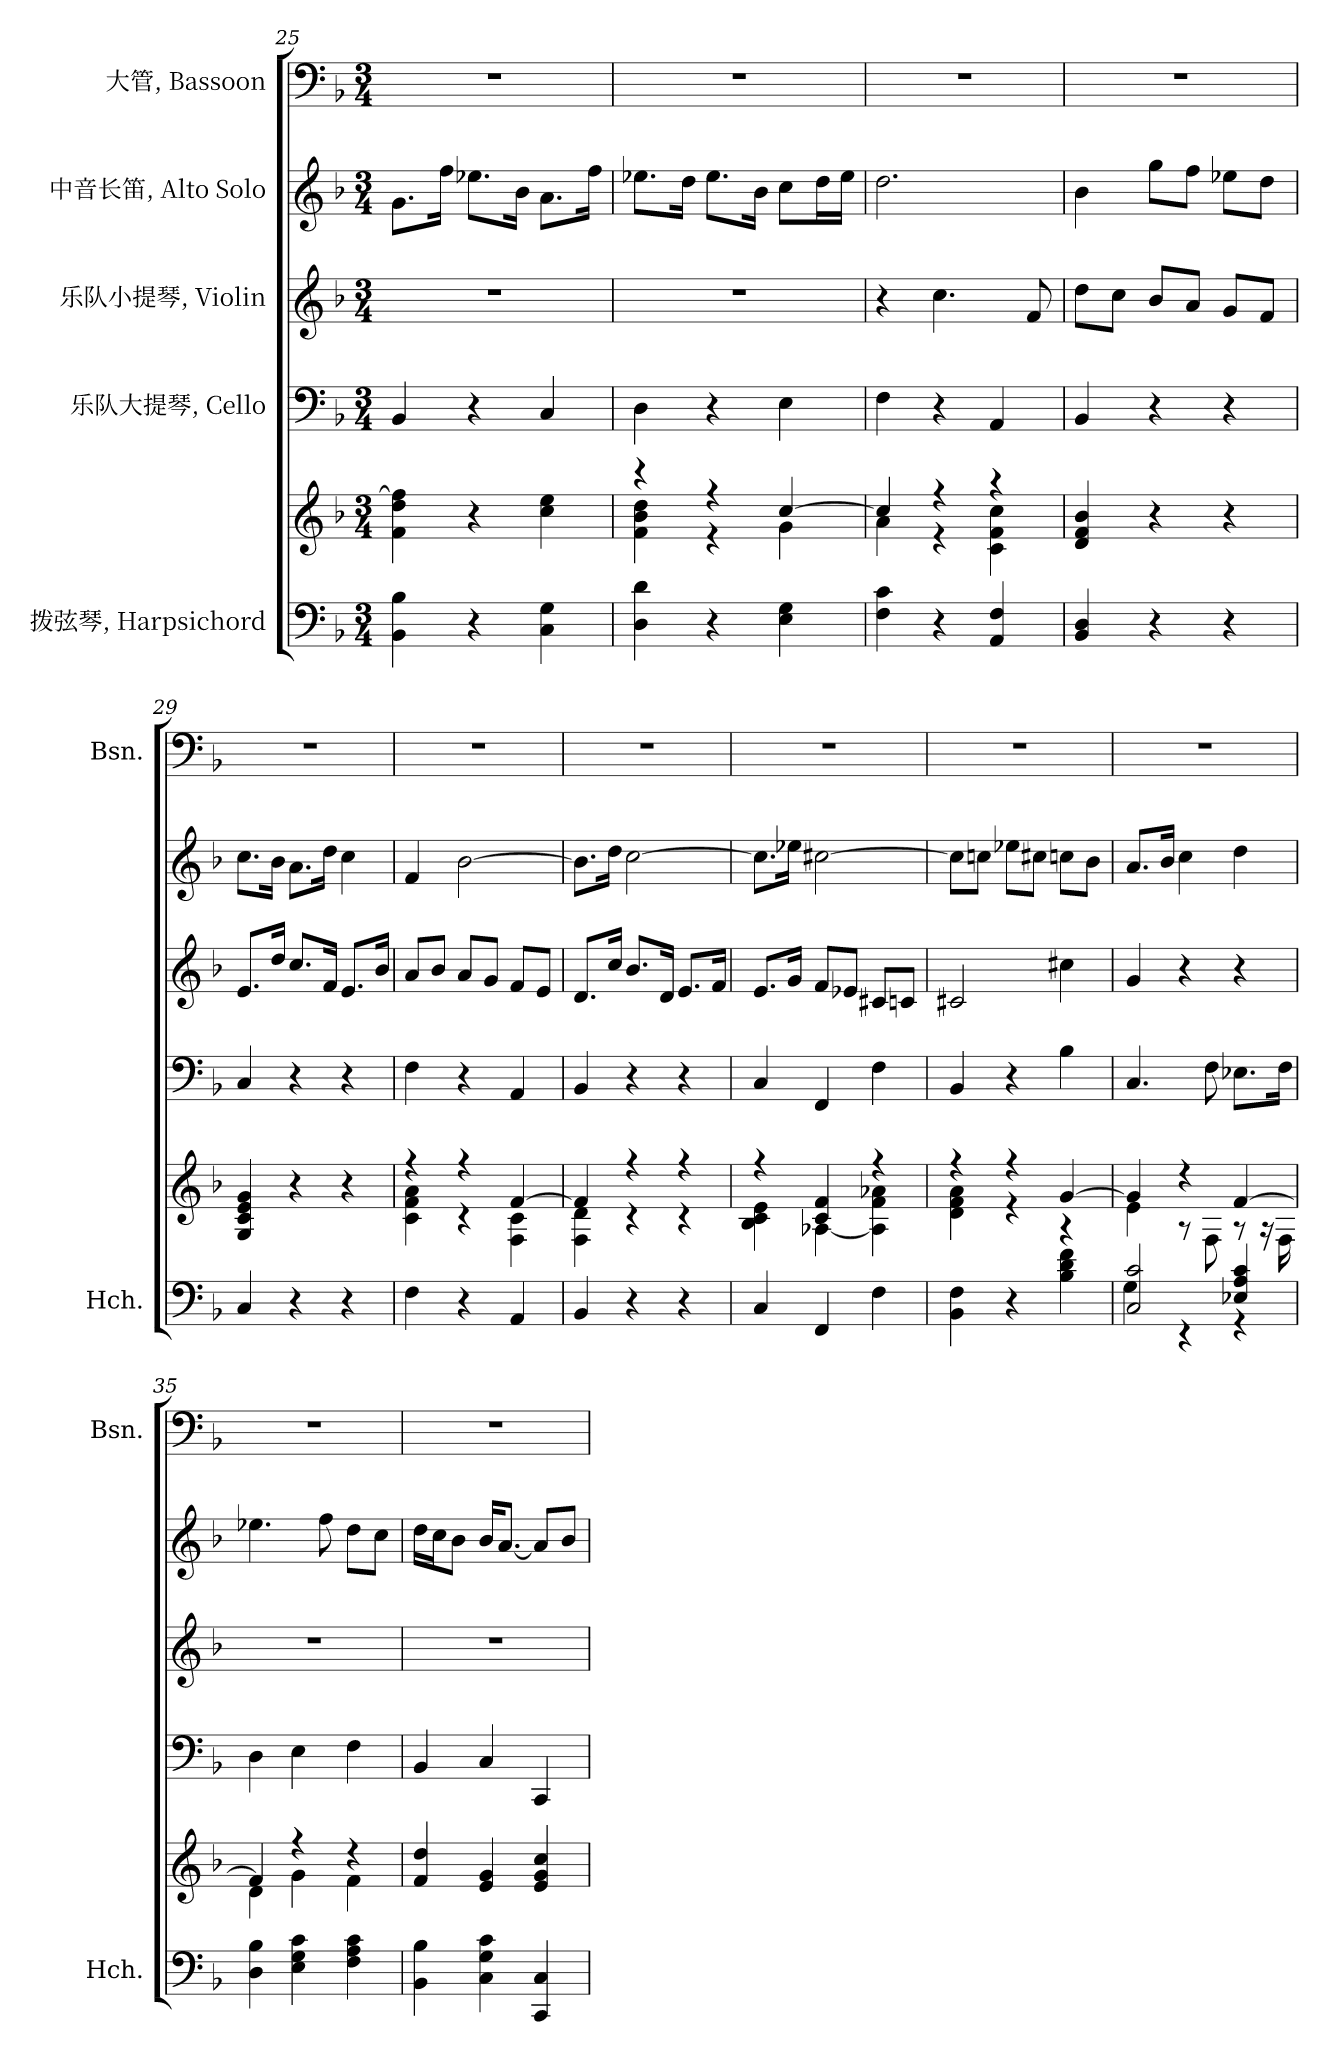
**kern	**kern	**kern	**kern	**kern	**kern
*part5	*part5	*part4	*part3	*part2	*part1
*staff6	*staff5	*staff4	*staff3	*staff2	*staff1
*I"拨弦琴, Harpsichord	*	*I"乐队大提琴, Cello	*I"乐队小提琴, Violin	*I"中音长笛, Alto Solo	*I"大管, Bassoon
*I'Hch.	*	*	*	*	*I'Bsn.
*clefF4	*clefG2	*clefF4	*clefG2	*clefG2	*clefF4
*	*	*	*	*ITrd3c5	*
*k[b-]	*k[b-]	*k[b-]	*k[b-]	*k[]	*k[b-]
*M3/4	*M3/4	*M3/4	*M3/4	*M3/4	*M3/4
=25	=25	=25	=25	=25	=25
4BB-\ 4B-\	4f\ 4dd\ 4ff\]	4BB-/	2.r	8.d\L	2.r
.	.	.	.	16cc\Jk	.
4r	4r	4r	.	8.b-X\L	.
.	.	.	.	16f\Jk	.
4C\ 4G\	4cc\ 4ee\	4C/	.	8.e\L	.
.	.	.	.	16cc\Jk	.
=26	=26	=26	=26	=26	=26
*	*^	*	*	*	*
4D\ 4d\	4r	4f\ 4b-\ 4dd\	4D\	2.r	8.b-X\L	2.r
.	.	.	.	.	16a\Jk	.
4r	4r	4r	4r	.	8.b-\L	.
.	.	.	.	.	16f\Jk	.
4E\ 4G\	[4cc/	4g\	4E\	.	8g\L	.
.	.	.	.	.	16a\L	.
.	.	.	.	.	16b-\JJ	.
=27	=27	=27	=27	=27	=27	=27
4F\ 4c\	4cc/]	4a\	4F\	4r	2.a\	2.r
4r	4r	4r	4r	4.cc\	.	.
4AA/ 4F/	4r	4c\ 4f\ 4cc\	4AA/	.	.	.
.	.	.	.	8f/	.	.
*	*v	*v	*	*	*	*
!!LO:PB:g=z
=28	=28	=28	=28	=28	=28
4BB-/ 4D/	4d/ 4f/ 4b-/	4BB-/	8dd\L	4f\	2.r
.	.	.	8cc\J	.	.
4r	4r	4r	8b-/L	8dd\L	.
.	.	.	8a/J	8cc\J	.
4r	4r	4r	8g/L	8b-X\L	.
.	.	.	8f/J	8a\J	.
=29	=29	=29	=29	=29	=29
4C/	4G/ 4c/ 4e/ 4g/	4C/	8.e/L	8.g\L	2.r
.	.	.	16dd/Jk	16f\Jk	.
4r	4r	4r	8.cc/L	8.e\L	.
.	.	.	16f/Jk	16a\Jk	.
4r	4r	4r	8.e/L	4g\	.
.	.	.	16b-/Jk	.	.
=30	=30	=30	=30	=30	=30
*	*^	*	*	*	*
4F\	4r	4c\ 4f\ 4a\	4F\	8a/L	4c/	2.r
.	.	.	.	8b-/J	.	.
4r	4r	4r	4r	8a/L	[2f\	.
.	.	.	.	8g/J	.	.
4AA/	[4f/	4F\ 4c\	4AA/	8f/L	.	.
.	.	.	.	8e/J	.	.
=31	=31	=31	=31	=31	=31	=31
4BB-/	4f/]	4F\ 4d\	4BB-/	8.d/L	8.f\L]	2.r
.	.	.	.	16cc/Jk	16a\Jk	.
4r	4r	4r	4r	8.b-/L	[2g\	.
.	.	.	.	16d/Jk	.	.
4r	4r	4r	4r	8.e/L	.	.
.	.	.	.	16f/Jk	.	.
=32	=32	=32	=32	=32	=32	=32
4C/	4r	4B-\ 4c\ 4e\	4C/	8.e/L	8.g\L]	2.r
.	.	.	.	16g/Jk	16b-X\Jk	.
4FF/	4c/ 4f/	[4A-X\	4FF/	8f/L	[2g#X\	.
.	.	.	.	8e-X/J	.	.
4F\	4r	4A-\] 4f\ 4a-X\	4F\	8c#X/L	.	.
.	.	.	.	8cn/J	.	.
!!LO:LB:g=z
=33	=33	=33	=33	=33	=33	=33
4BB-\ 4F\	4r	4d\ 4f\ 4a\	4BB-/	2c#X/	8g#\L]	2.r
.	.	.	.	.	8gn\J	.
4r	4r	4r	4r	.	8b-X\L	.
.	.	.	.	.	8g#X\J	.
4B-\ 4d\ 4f\	[4g/	4r	4B-\	4cc#X\	8gn\L	.
.	.	.	.	.	8f\J	.
=34	=34	=34	=34	=34	=34	=34
*^	*	*	*	*	*	*
2C/ 2c/	4G\	4g/]	4e\	4.C/	4g/	8.e/L	2.r
.	.	.	.	.	.	16f/Jk	.
.	4r	4r	8r	.	4r	4g\	.
.	.	.	8F\	8F\	.	.	.
4E-X/ 4A/ 4c/	4r	[4f/	8r	8.E-X\L	4r	4a\	.
.	.	.	16r	.	.	.	.
.	.	.	16F\	16F\Jk	.	.	.
*v	*v	*	*	*	*	*	*
=35	=35	=35	=35	=35	=35	=35
4D\ 4B-\	4f/]	4d\	4D\	2.r	4.b-X\	2.r
4E\ 4G\ 4c\	4r	4g\	4E\	.	.	.
.	.	.	.	.	8cc\	.
4F\ 4A\ 4c\	4r	4f\	4F\	.	8a\L	.
.	.	.	.	.	8g\J	.
*	*v	*v	*	*	*	*
=36	=36	=36	=36	=36	=36
4BB-\ 4B-\	4f/ 4dd/	4BB-/	2.r	16a\LL	2.r
.	.	.	.	16g\J	.
.	.	.	.	8f\J	.
4C\ 4G\ 4c\	4e/ 4g/	4C/	.	16f/KL	.
.	.	.	.	[8.e/J	.
4CC/ 4C/	4e/ 4g/ 4cc/	4CC/	.	8e/L]	.
.	.	.	.	8f/J	.
=	=	=	=	=	=
*-	*-	*-	*-	*-	*-
